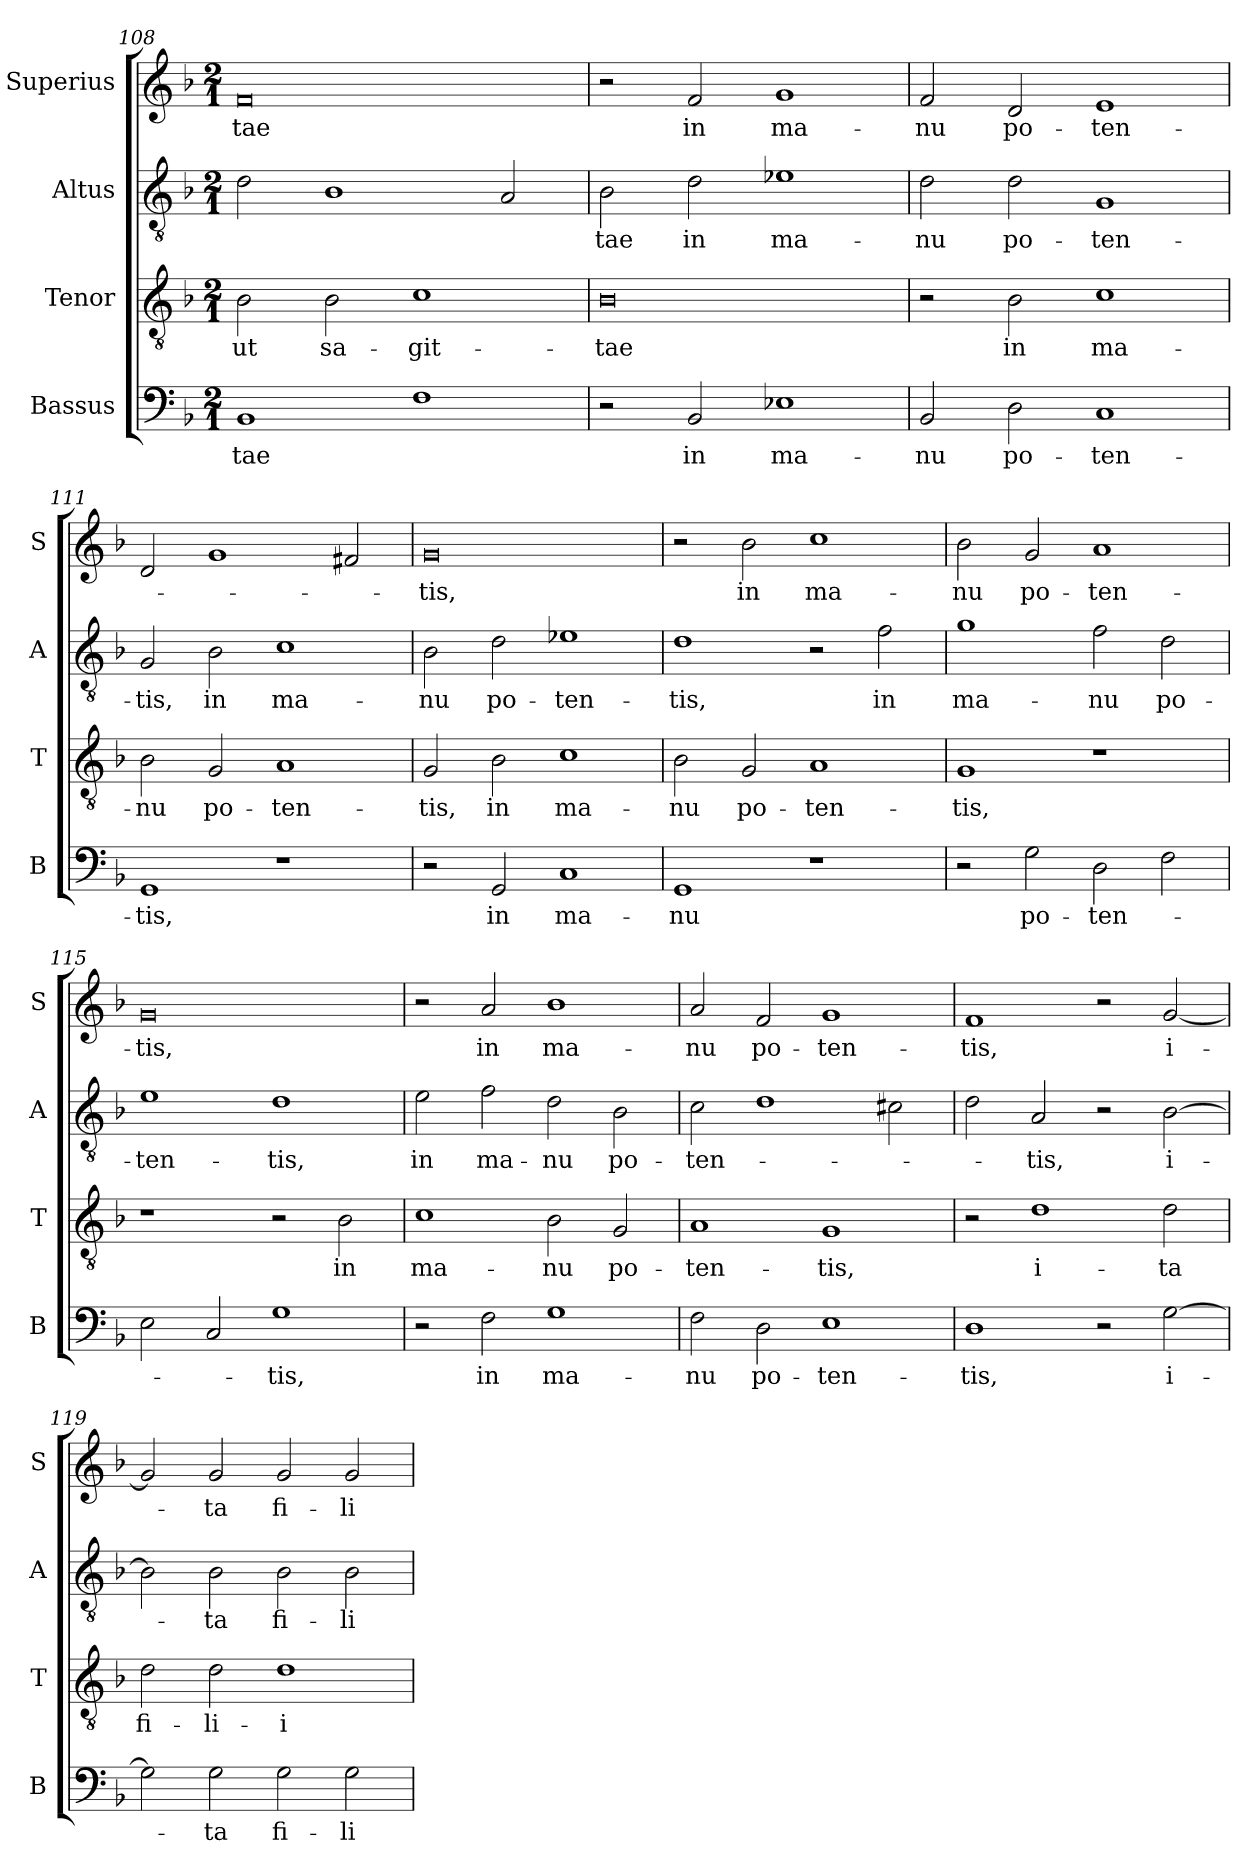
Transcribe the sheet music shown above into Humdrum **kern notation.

**kern	**text	**kern	**text	**kern	**text	**kern	**text
*part4	*part4	*part3	*part3	*part2	*part2	*part1	*part1
*staff4	*staff4	*staff3	*staff3	*staff2	*staff2	*staff1	*staff1
*I"Bassus	*	*I"Tenor	*	*I"Altus	*	*I"Superius	*
*I'B	*	*I'T	*	*I'A	*	*I'S	*
*clefF4	*	*clefGv2	*	*clefGv2	*	*clefG2	*
*k[b-]	*	*k[b-]	*	*k[b-]	*	*k[b-]	*
*F:	*	*F:	*	*F:	*	*F:	*
*M2/1	*	*M2/1	*	*M2/1	*	*M2/1	*
=108	=108	=108	=108	=108	=108	=108	=108
1BB-	-tae	2B-	-ut	2d	.	0f	-tae
.	.	2B-	sa-	1B-	.	.	.
1F	.	1c	-git-	.	.	.	.
.	.	.	.	2A	.	.	.
=109	=109	=109	=109	=109	=109	=109	=109
2r	.	0B-	-tae	2B-	-tae	2r	.
2BB-	in	.	.	2d	in	2f	in
1E-X	ma-	.	.	1e-X	ma-	1g	ma-
=110	=110	=110	=110	=110	=110	=110	=110
2BB-	-nu	2r	.	2d	-nu	2f	-nu
2D	po-	2B-	in	2d	po-	2d	po-
1C	-ten-	1c	ma-	1G	-ten-	1e	-ten-
=111	=111	=111	=111	=111	=111	=111	=111
1GG	-tis,	2B-	-nu	2G	-tis,	2d	.
.	.	2G	po-	2B-	in	1g	.
1r	.	1A	-ten-	1c	ma-	.	.
.	.	.	.	.	.	2f#X	.
=112	=112	=112	=112	=112	=112	=112	=112
2r	.	2G	-tis,	2B-	-nu	0g	-tis,
2GG	in	2B-	in	2d	po-	.	.
1C	ma-	1c	ma-	1e-X	-ten-	.	.
=113	=113	=113	=113	=113	=113	=113	=113
1GG	-nu	2B-	-nu	1d	-tis,	2r	.
.	.	2G	po-	.	.	2b-	in
1r	.	1A	-ten-	2r	.	1cc	ma-
.	.	.	.	2f	in	.	.
=114	=114	=114	=114	=114	=114	=114	=114
2r	.	1G	-tis,	1g	ma-	2b-	-nu
2G	po-	.	.	.	.	2g	po-
2D	-ten-	1r	.	2f	-nu	1a	-ten-
2F	.	.	.	2d	po-	.	.
=115	=115	=115	=115	=115	=115	=115	=115
2E	.	1r	.	1e	-ten-	0g	-tis,
2C	.	.	.	.	.	.	.
1G	-tis,	2r	.	1d	-tis,	.	.
.	.	2B-	in	.	.	.	.
=116	=116	=116	=116	=116	=116	=116	=116
2r	.	1c	ma-	2e	in	2r	.
2F	in	.	.	2f	ma-	2a	in
1G	ma-	2B-	-nu	2d	-nu	1b-	ma-
.	.	2G	po-	2B-	po-	.	.
=117	=117	=117	=117	=117	=117	=117	=117
2F	-nu	1A	-ten-	2c	-ten-	2a	-nu
2D	po-	.	.	1d	.	2f	po-
1E	-ten-	1G	-tis,	.	.	1g	-ten-
.	.	.	.	2c#X	.	.	.
=118	=118	=118	=118	=118	=118	=118	=118
1D	-tis,	2r	.	2d	.	1f	-tis,
.	.	1d	i-	2A	-tis,	.	.
2r	.	.	.	2r	.	2r	.
[2G	i-	2d	-ta	[2B-	i-	[2g	i-
=119	=119	=119	=119	=119	=119	=119	=119
2G]	.	2d	fi-	2B-]	.	2g]	.
2G	-ta	2d	-li-	2B-	-ta	2g	-ta
2G	fi-	1d	-i	2B-	fi-	2g	fi-
2G	-li-	.	.	2B-	-li-	2g	-li-
=	=	=	=	=	=	=	=
*-	*-	*-	*-	*-	*-	*-	*-
